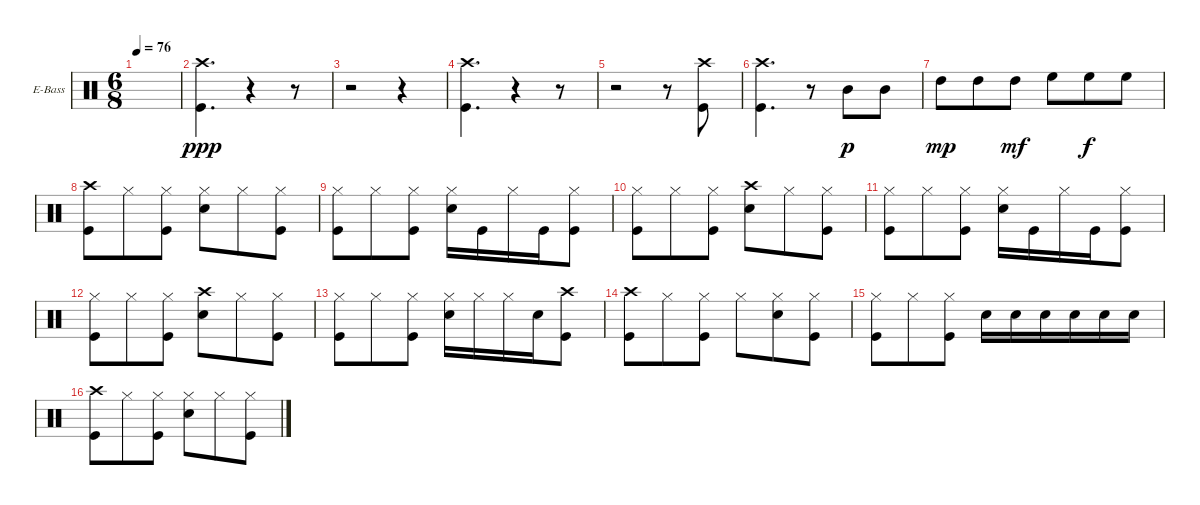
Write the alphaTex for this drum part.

\defaultSystemsLayout 4
\bracketExtendMode groupsimilarinstruments
\firstSystemTrackNameOrientation horizontal
\otherSystemsTrackNameOrientation horizontal
\track ("Lars Ulrich (Drums)" "E-Bass") {instrument percussion}
\staff {score}
\articulation defaults
\ts (6 8)
\tempo 76
\clef neutral
\ks c
|
("Kick (hit)" "Crash high (hit)").4{d dy ppp} r.4 r.8 |
r.2 r.4 |
("Crash high (hit)" "Kick (hit)").4{d} r.4 r.8 |
r.2 r.8 ("Kick (hit)" "Crash high (hit)").8 |
("Kick (hit)" "Crash high (hit)").4{d} r.8 "Mid Tom (hit)".8{dy p} "Mid Tom (hit)".8 |
"High Tom (hit)".8{dy mp} "High Tom (hit)".8 "High Tom (hit)".8{dy mf} "High Floor Tom (hit)".8 "High Floor Tom (hit)".8{dy f} "High Floor Tom (hit)".8 |
("Kick (hit)" "Crash high (hit)").8 "Hi-Hat (closed)".8 ("Kick (hit)" "Hi-Hat (closed)").8 ("Hi-Hat (closed)" "Snare (hit) 2").8 "Hi-Hat (closed)".8 ("Kick (hit)" "Hi-Hat (closed)").8 |
("Hi-Hat (closed)" "Kick (hit)").8 "Hi-Hat (closed)".8 ("Kick (hit)" "Hi-Hat (closed)").8 ("Hi-Hat (closed)" "Snare (hit) 2").16 "Kick (hit)".16 "Hi-Hat (closed)".16 "Kick (hit)".16 ("Kick (hit)" "Hi-Hat (closed)").8 |
("Hi-Hat (closed)" "Kick (hit)").8 "Hi-Hat (closed)".8 ("Hi-Hat (closed)" "Kick (hit)").8 ("Crash high (hit)" "Snare (hit) 2").8 "Hi-Hat (closed)".8 ("Kick (hit)" "Hi-Hat (closed)").8 |
("Hi-Hat (closed)" "Kick (hit)").8 "Hi-Hat (closed)".8 ("Kick (hit)" "Hi-Hat (closed)").8 ("Hi-Hat (closed)" "Snare (hit) 2").16 "Kick (hit)".16 "Hi-Hat (closed)".16 "Kick (hit)".16 ("Kick (hit)" "Hi-Hat (closed)").8 |
("Hi-Hat (closed)" "Kick (hit)").8 "Hi-Hat (closed)".8 ("Hi-Hat (closed)" "Kick (hit)").8 ("Crash high (hit)" "Snare (hit) 2").8 "Hi-Hat (closed)".8 ("Kick (hit)" "Hi-Hat (closed)").8 |
("Kick (hit)" "Hi-Hat (closed)").8 "Hi-Hat (closed)".8 ("Kick (hit)" "Hi-Hat (closed)").8 ("Hi-Hat (closed)" "Snare (hit) 2").16 "Hi-Hat (closed)".16 "Hi-Hat (closed)".16 "Snare (hit) 2".16 ("Crash high (hit)" "Kick (hit)").8 |
("Kick (hit)" "Crash high (hit)").8 "Hi-Hat (closed)".8 ("Kick (hit)" "Hi-Hat (closed)").8 "Hi-Hat (closed)".8 ("Snare (hit) 2" "Hi-Hat (closed)").8 ("Kick (hit)" "Hi-Hat (closed)").8 |
("Hi-Hat (closed)" "Kick (hit)").8 "Hi-Hat (closed)".8 ("Hi-Hat (closed)" "Kick (hit)").8 "Snare (hit) 2".16 "Snare (hit) 2".16 "Snare (hit) 2".16 "Snare (hit) 2".16 "Snare (hit) 2".16 "Snare (hit) 2".16 |
("Crash high (hit)" "Kick (hit)").8 "Hi-Hat (closed)".8 ("Kick (hit)" "Hi-Hat (closed)").8 ("Snare (hit) 2" "Hi-Hat (closed)").8 "Hi-Hat (closed)".8 ("Kick (hit)" "Hi-Hat (closed)").8
